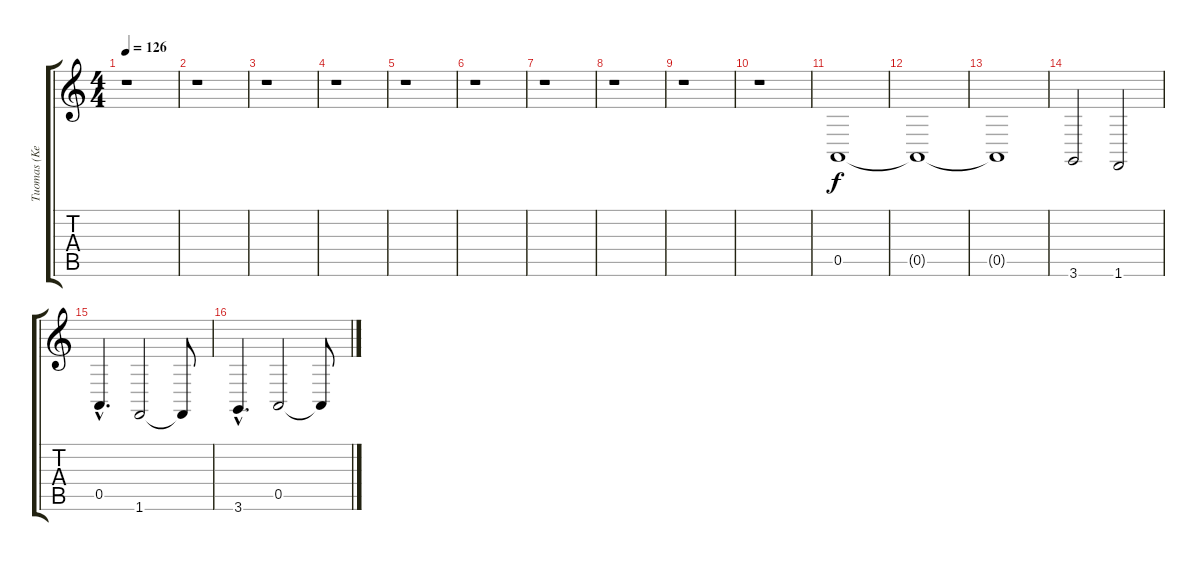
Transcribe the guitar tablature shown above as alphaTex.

\track ("Tuomas (Keyboard 2)" "Tuomas (Ke") {instrument synthstrings1}
\staff {score tabs}
\tuning (E4 B3 G3 D3 A2 E2) {hide}
\ts (4 4)
\tempo 126
\clef g2
\ks c
r.1{dy f} |
r.1 |
r.1 |
r.1 |
r.1 |
r.1 |
r.1 |
r.1 |
r.1 |
r.1 |
0.5.1 |
0.5{t}.1 |
0.5{t}.1 |
3.6.2 1.6.2 |
0.5{hac}.4{d} 1.6.2 1.6{t}.8 |
3.6{hac}.4{d} 0.5.2 0.5{t}.8
